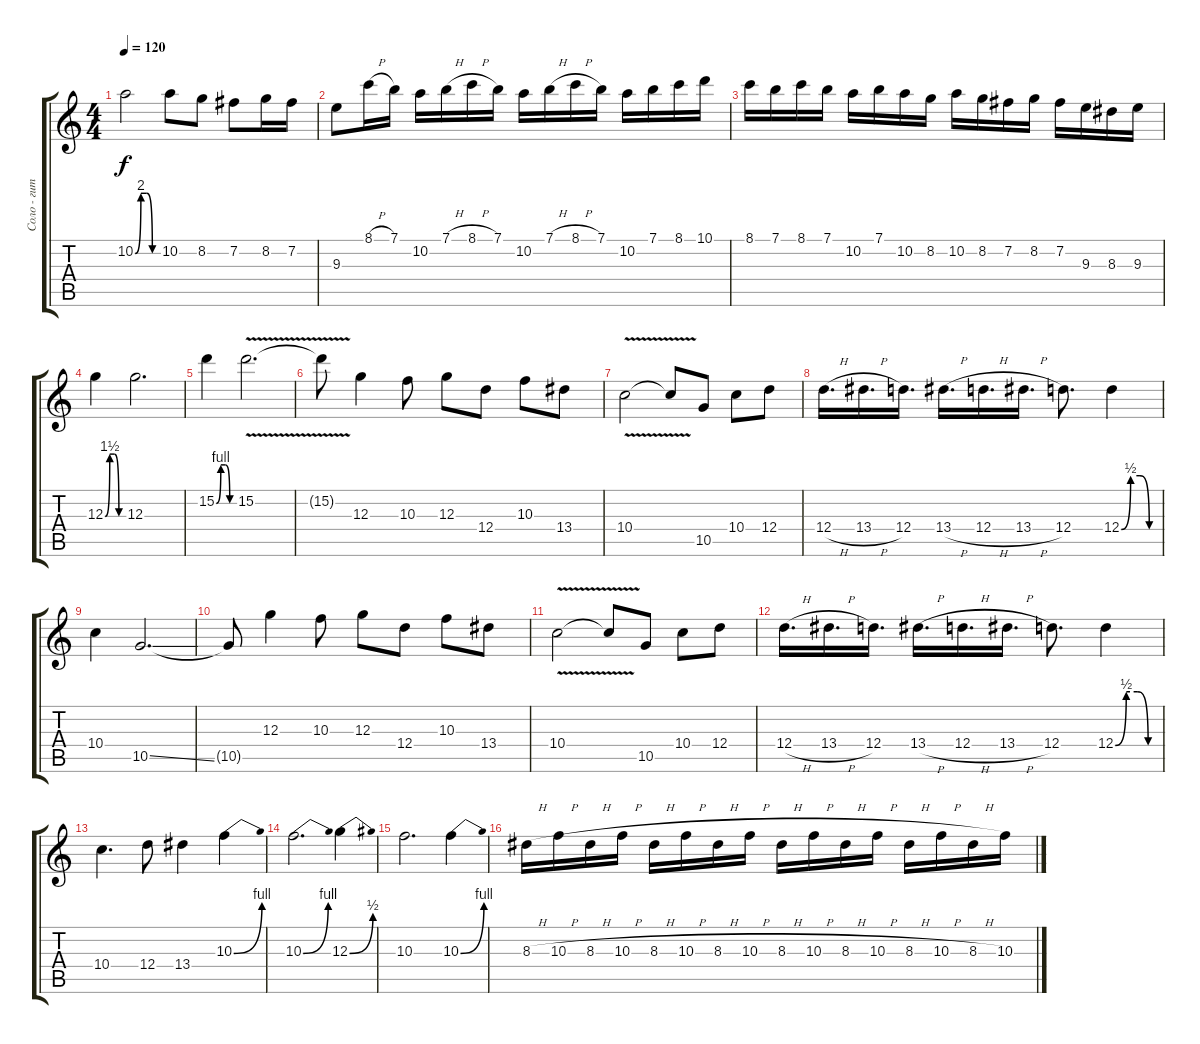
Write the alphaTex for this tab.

\track ("Соло - гитара" "Соло - гит") {instrument distortionguitar}
\staff {score tabs}
\tuning (E4 B3 G3 D3 A2 E2) {hide}
\ts (4 4)
\tempo 120
\clef g2
\ks c
10.2{be (custom 0 0 15 8 30 8 45 0 60 0)}.2{dy f} 10.2.8 8.2.8 7.2.8 8.2.16 7.2.16 |
9.3.8 8.1{h}.16 7.1.16 10.2.16 7.1{h}.16 8.1{h}.16 7.1.16 10.2.16 7.1{h}.16 8.1{h}.16 7.1.16 10.2.16 7.1.16 8.1.16 10.1.16 |
8.1.16 7.1.16 8.1.16 7.1.16 10.2.16 7.1.16 10.2.16 8.2.16 10.2.16 8.2.16 7.2.16 8.2.16 7.2.16 9.3.16 8.3.16 9.3.16 |
12.3{be (custom 0 0 15 6 30 6 45 0 60 0)}.4 12.3.2{d} |
15.2{be (custom 0 0 15 4 30 4 45 0 60 0)}.4 15.2{v}.2{d} |
15.2{t}.8 12.3.4 10.3.8 12.3.8 12.4.8 10.3.8 13.4.8 |
10.4{v}.2 10.4{t}.8 10.5.8 10.4.8 12.4.8 |
12.4{h}.16{d} 13.4{h}.16{d} 12.4.16{d} 13.4{h}.16{d} 12.4{h}.16{d} 13.4{h}.16{d} 12.4.8{d} 12.4{be (custom 0 0 15 2 30 2 45 0 60 0)}.4 |
10.4.4 10.5{ss}.2{d} |
10.5{t}.8 12.3.4 10.3.8 12.3.8 12.4.8 10.3.8 13.4.8 |
10.4{v}.2 10.4{t}.8 10.5.8 10.4.8 12.4.8 |
12.4{h}.16{d} 13.4{h}.16{d} 12.4.16{d} 13.4{h}.16{d} 12.4{h}.16{d} 13.4{h}.16{d} 12.4.8{d} 12.4{be (custom 0 0 15 2 30 2 45 0 60 0)}.4 |
10.4.4{d} 12.4.8 13.4.4 10.3{be (bend 0 0 60 4)}.4 |
10.3{be (bend 0 0 60 4)}.2{d} 12.3{be (bend 0 0 60 2)}.4 |
10.3.2{d} 10.3{be (bend 0 0 60 4)}.4 |
8.3{h}.16 10.3{h}.16 8.3{h}.16 10.3{h}.16 8.3{h}.16 10.3{h}.16 8.3{h}.16 10.3{h}.16 8.3{h}.16 10.3{h}.16 8.3{h}.16 10.3{h}.16 8.3{h}.16 10.3{h}.16 8.3{h}.16 10.3{h}.16
